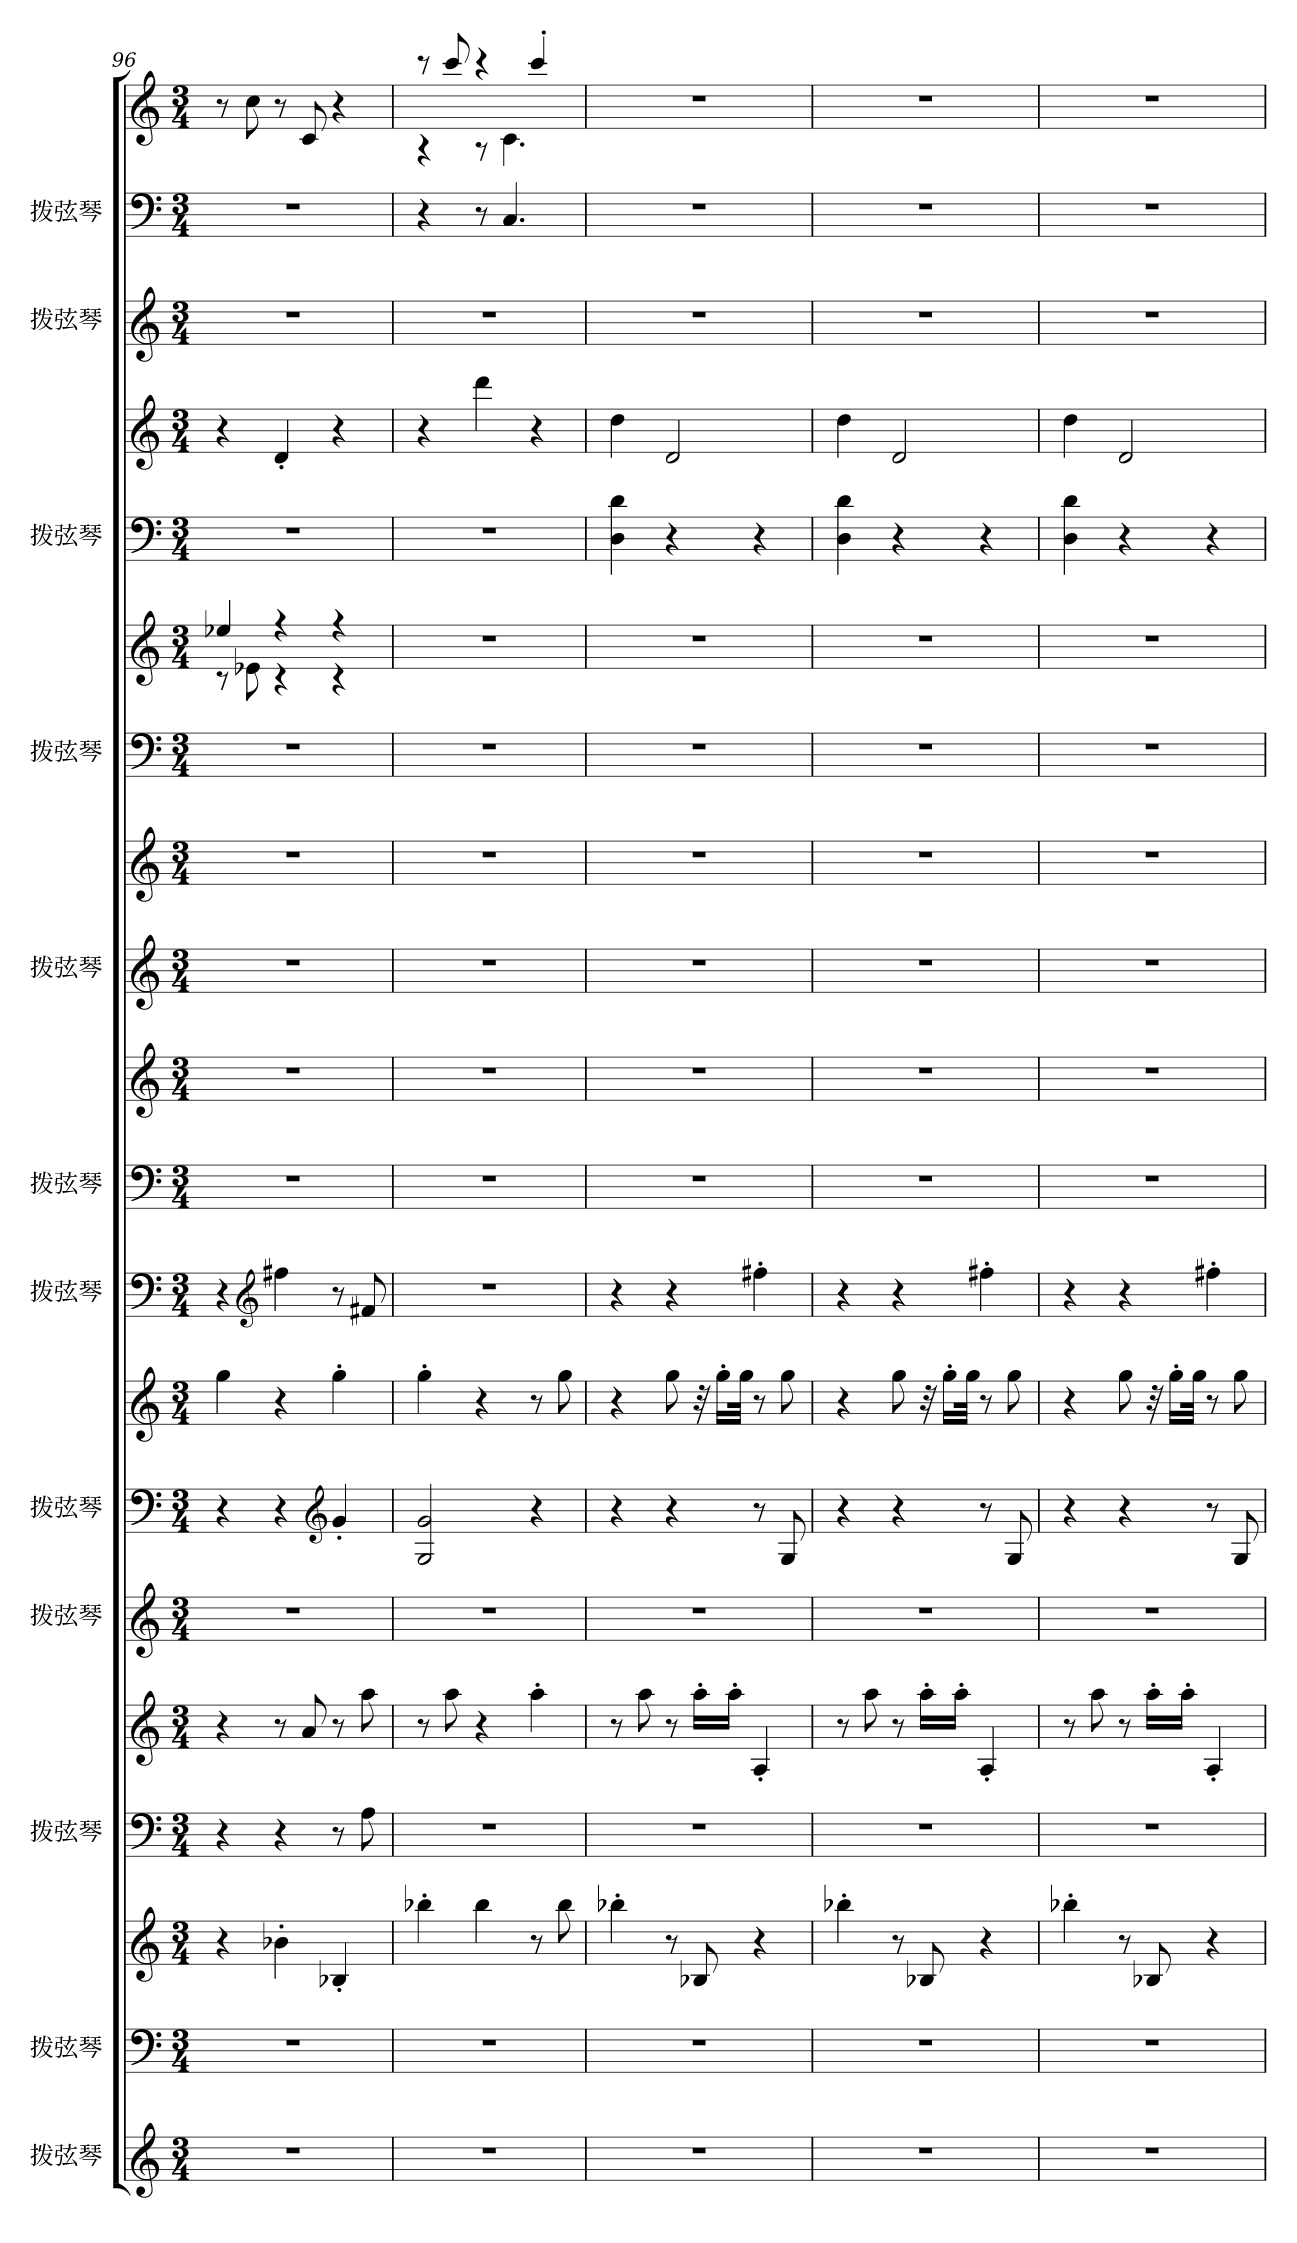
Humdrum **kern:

**kern	**kern	**kern	**kern	**kern	**kern	**kern	**kern	**kern	**kern	**kern	**kern	**kern	**kern	**kern	**kern	**kern	**kern	**kern	**kern
*part12	*part11	*part11	*part10	*part10	*part9	*part8	*part8	*part7	*part6	*part6	*part5	*part5	*part4	*part4	*part3	*part3	*part2	*part1	*part1
*staff20	*staff19	*staff18	*staff17	*staff16	*staff15	*staff14	*staff13	*staff12	*staff11	*staff10	*staff9	*staff8	*staff7	*staff6	*staff5	*staff4	*staff3	*staff2	*staff1
*I"拨弦琴	*I"拨弦琴	*	*I"拨弦琴	*	*I"拨弦琴	*I"拨弦琴	*	*I"拨弦琴	*I"拨弦琴	*	*I"拨弦琴	*	*I"拨弦琴	*	*I"拨弦琴	*	*I"拨弦琴	*I"拨弦琴	*
*clefG2	*clefF4	*clefG2	*clefF4	*clefG2	*clefG2	*clefF4	*clefG2	*clefF4	*clefF4	*clefG2	*clefG2	*clefG2	*clefF4	*clefG2	*clefF4	*clefG2	*clefG2	*clefF4	*clefG2
*k[]	*k[]	*k[]	*k[]	*k[]	*k[]	*k[]	*k[]	*k[]	*k[]	*k[]	*k[]	*k[]	*k[]	*k[]	*k[]	*k[]	*k[]	*k[]	*k[]
*M3/4	*M3/4	*M3/4	*M3/4	*M3/4	*M3/4	*M3/4	*M3/4	*M3/4	*M3/4	*M3/4	*M3/4	*M3/4	*M3/4	*M3/4	*M3/4	*M3/4	*M3/4	*M3/4	*M3/4
=96	=96	=96	=96	=96	=96	=96	=96	=96	=96	=96	=96	=96	=96	=96	=96	=96	=96	=96	=96
*	*	*	*	*	*	*	*	*	*	*	*	*	*	*^	*	*	*	*	*
2.r	2.r	4r	4r	4r	2.r	4r	4gg\	4r	2.r	2.r	2.r	2.r	2.r	4ee-X/	8r	2.r	4r	2.r	2.r	8r
.	.	.	.	.	.	.	.	.	.	.	.	.	.	.	8e-X\	.	.	.	.	8cc\
*	*	*	*	*	*	*	*	*clefG2	*	*	*	*	*	*	*	*	*	*	*	*
.	.	4b-X'\	4r	8r	.	4r	4r	4ff#X\	.	.	.	.	.	4r	4r	.	4d'/	.	.	8r
.	.	.	.	8a/	.	.	.	.	.	.	.	.	.	.	.	.	.	.	.	8c/
*	*	*	*	*	*	*clefG2	*	*	*	*	*	*	*	*	*	*	*	*	*	*
.	.	4B-X'/	8r	8r	.	4g'/	4gg'\	8r	.	.	.	.	.	4r	4r	.	4r	.	.	4r
.	.	.	8A\	8aa\	.	.	.	8f#X/	.	.	.	.	.	.	.	.	.	.	.	.
*	*	*	*	*	*	*	*	*	*	*	*	*	*	*v	*v	*	*	*	*	*
=97	=97	=97	=97	=97	=97	=97	=97	=97	=97	=97	=97	=97	=97	=97	=97	=97	=97	=97	=97
*	*	*	*	*	*	*	*	*	*	*	*	*	*	*	*	*	*	*	*^
2.r	2.r	4bb-X'\	2.r	8r	2.r	2G/ 2g/	4gg'\	2.r	2.r	2.r	2.r	2.r	2.r	2.r	2.r	4r	2.r	4r	8r	4r
.	.	.	.	8aa\	.	.	.	.	.	.	.	.	.	.	.	.	.	.	8ccc/	.
.	.	4bb-\	.	4r	.	.	4r	.	.	.	.	.	.	.	.	4ddd\	.	8r	4r	8r
.	.	.	.	.	.	.	.	.	.	.	.	.	.	.	.	.	.	4.C/	.	4.c\
.	.	8r	.	4aa'\	.	4r	8r	.	.	.	.	.	.	.	.	4r	.	.	4ccc'/	.
.	.	8bb-\	.	.	.	.	8gg\	.	.	.	.	.	.	.	.	.	.	.	.	.
*	*	*	*	*	*	*	*	*	*	*	*	*	*	*	*	*	*	*	*v	*v
=98	=98	=98	=98	=98	=98	=98	=98	=98	=98	=98	=98	=98	=98	=98	=98	=98	=98	=98	=98
2.r	2.r	4bb-X'\	2.r	8r	2.r	4r	4r	4r	2.r	2.r	2.r	2.r	2.r	2.r	4D\ 4d\	4dd\	2.r	2.r	2.r
.	.	.	.	8aa\	.	.	.	.	.	.	.	.	.	.	.	.	.	.	.
.	.	8r	.	8r	.	4r	8gg\	4r	.	.	.	.	.	.	4r	2d/	.	.	.
.	.	8B-X/	.	16aa'\LL	.	.	32r	.	.	.	.	.	.	.	.	.	.	.	.
.	.	.	.	.	.	.	16gg'\LL	.	.	.	.	.	.	.	.	.	.	.	.
.	.	.	.	16aa'\JJ	.	.	.	.	.	.	.	.	.	.	.	.	.	.	.
.	.	.	.	.	.	.	32gg\JJk	.	.	.	.	.	.	.	.	.	.	.	.
.	.	4r	.	4A'/	.	8r	8r	4ff#X'\	.	.	.	.	.	.	4r	.	.	.	.
.	.	.	.	.	.	8G/	8gg\	.	.	.	.	.	.	.	.	.	.	.	.
!!LO:PB:g=z
=99	=99	=99	=99	=99	=99	=99	=99	=99	=99	=99	=99	=99	=99	=99	=99	=99	=99	=99	=99
2.r	2.r	4bb-X'\	2.r	8r	2.r	4r	4r	4r	2.r	2.r	2.r	2.r	2.r	2.r	4D\ 4d\	4dd\	2.r	2.r	2.r
.	.	.	.	8aa\	.	.	.	.	.	.	.	.	.	.	.	.	.	.	.
.	.	8r	.	8r	.	4r	8gg\	4r	.	.	.	.	.	.	4r	2d/	.	.	.
.	.	8B-X/	.	16aa'\LL	.	.	32r	.	.	.	.	.	.	.	.	.	.	.	.
.	.	.	.	.	.	.	16gg'\LL	.	.	.	.	.	.	.	.	.	.	.	.
.	.	.	.	16aa'\JJ	.	.	.	.	.	.	.	.	.	.	.	.	.	.	.
.	.	.	.	.	.	.	32gg\JJk	.	.	.	.	.	.	.	.	.	.	.	.
.	.	4r	.	4A'/	.	8r	8r	4ff#X'\	.	.	.	.	.	.	4r	.	.	.	.
.	.	.	.	.	.	8G/	8gg\	.	.	.	.	.	.	.	.	.	.	.	.
=100	=100	=100	=100	=100	=100	=100	=100	=100	=100	=100	=100	=100	=100	=100	=100	=100	=100	=100	=100
2.r	2.r	4bb-X'\	2.r	8r	2.r	4r	4r	4r	2.r	2.r	2.r	2.r	2.r	2.r	4D\ 4d\	4dd\	2.r	2.r	2.r
.	.	.	.	8aa\	.	.	.	.	.	.	.	.	.	.	.	.	.	.	.
.	.	8r	.	8r	.	4r	8gg\	4r	.	.	.	.	.	.	4r	2d/	.	.	.
.	.	8B-X/	.	16aa'\LL	.	.	32r	.	.	.	.	.	.	.	.	.	.	.	.
.	.	.	.	.	.	.	16gg'\LL	.	.	.	.	.	.	.	.	.	.	.	.
.	.	.	.	16aa'\JJ	.	.	.	.	.	.	.	.	.	.	.	.	.	.	.
.	.	.	.	.	.	.	32gg\JJk	.	.	.	.	.	.	.	.	.	.	.	.
.	.	4r	.	4A'/	.	8r	8r	4ff#X'\	.	.	.	.	.	.	4r	.	.	.	.
.	.	.	.	.	.	8G/	8gg\	.	.	.	.	.	.	.	.	.	.	.	.
=	=	=	=	=	=	=	=	=	=	=	=	=	=	=	=	=	=	=	=
*-	*-	*-	*-	*-	*-	*-	*-	*-	*-	*-	*-	*-	*-	*-	*-	*-	*-	*-	*-
